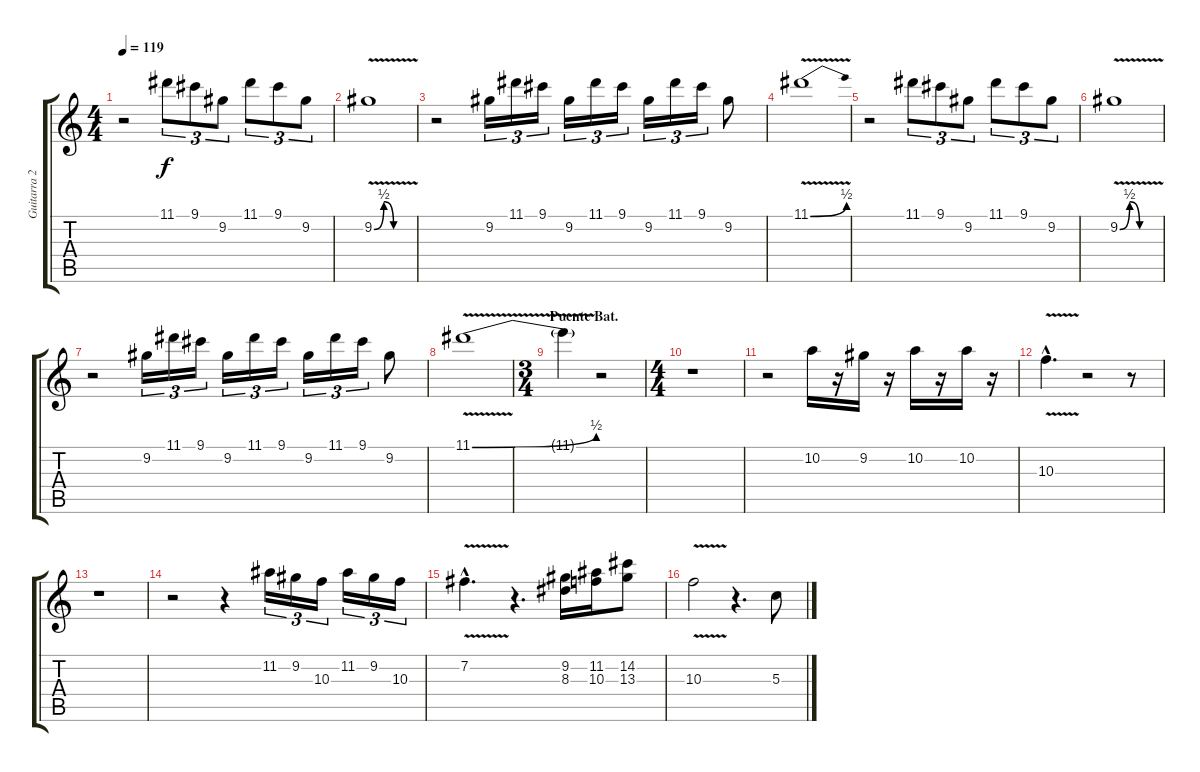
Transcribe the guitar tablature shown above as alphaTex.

\track ("Guitarra 2" "Guitarra 2") {instrument distortionguitar}
\staff {score tabs}
\tuning (E4 B3 G3 D3 A2 E2) {hide}
\ts (4 4)
\tempo 119
\clef g2
\ks c
r.2{dy f instrument distortionguitar} 11.1.8{tu (3 2)} 9.1.8{tu (3 2)} 9.2.8{tu (3 2)} 11.1.8{tu (3 2)} 9.1.8{tu (3 2)} 9.2.8{tu (3 2)} |
9.2{be (custom 0 0 15 2 30 0 60 0) v}.1 |
r.2{balance 12} 9.2.16{tu (3 2)} 11.1.16{tu (3 2)} 9.1.16{tu (3 2)} 9.2.16{tu (3 2)} 11.1.16{tu (3 2)} 9.1.16{tu (3 2)} 9.2.16{tu (3 2)} 11.1.16{tu (3 2)} 9.1.16{tu (3 2)} 9.2.8 |
11.1{be (bend 0 0 60 2) v}.1 |
r.2{balance 8} 11.1.8{tu (3 2)} 9.1.8{tu (3 2)} 9.2.8{tu (3 2)} 11.1.8{tu (3 2)} 9.1.8{tu (3 2)} 9.2.8{tu (3 2)} |
9.2{be (custom 0 0 15 2 30 0 60 0) v}.1 |
r.2 9.2.16{tu (3 2)} 11.1.16{tu (3 2)} 9.1.16{tu (3 2)} 9.2.16{tu (3 2)} 11.1.16{tu (3 2)} 9.1.16{tu (3 2)} 9.2.16{tu (3 2)} 11.1.16{tu (3 2)} 9.1.16{tu (3 2)} 9.2.8 |
11.1{be (bend 0 0 60 2) v}.1 |
\ts (3 4)
\section ("" "Puente Bat.")
11.1{t}.4 r.2 |
\ts (4 4)
r.1 |
r.2 10.2.16 r.16 9.2.16 r.16 10.2.16 r.16 10.2.16 r.16 |
10.3{v hac}.4{d} r.2 r.8 |
r.1 |
r.2 r.4 11.2.16{tu (3 2)} 9.2.16{tu (3 2)} 10.3.16{tu (3 2)} 11.2.16{tu (3 2)} 9.2.16{tu (3 2)} 10.3.16{tu (3 2)} |
7.2{v hac}.4{d} r.4{d} (9.2 8.3).16 (11.2 10.3).16 (14.2 13.3).8 |
10.3{v}.2 r.4{d} 5.3.8
